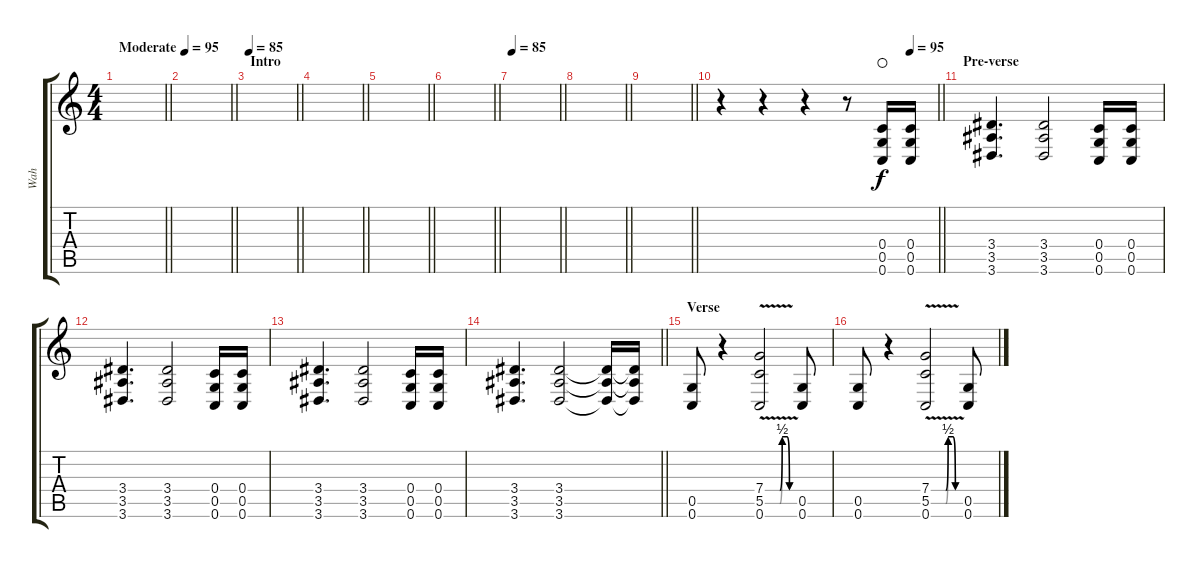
\track ("Wah" "Wah") {instrument overdrivenguitar}
\staff {score tabs}
\tuning (D4 A3 F3 C3 G2 C2) {hide}
\ts (4 4)
\tempo (95 "Moderate")
\clef g2
\barLineRight lightlight
\ks c
|
\barLineRight lightlight
|
\section ("" "Intro")
\tempo 85
\barLineRight lightlight
|
\barLineRight lightlight
|
\barLineRight lightlight
|
\barLineRight lightlight
|
\tempo 85
\barLineRight lightlight
|
\barLineRight lightlight
|
\barLineRight lightlight
|
\tempo (95 0.875)
\barLineRight lightlight
r.4 r.4 r.4 r.8 (0.4 0.5 0.6).16{waho} (0.4 0.5 0.6).16 |
\section ("" "Pre-verse")
(3.4 3.5 3.6).4{d} (3.4 3.5 3.6).2 (0.4 0.5 0.6).16 (0.4 0.5 0.6).16 |
(3.4 3.5 3.6).4{d} (3.4 3.5 3.6).2 (0.4 0.5 0.6).16 (0.4 0.5 0.6).16 |
(3.4 3.5 3.6).4{d} (3.4 3.5 3.6).2 (0.4 0.5 0.6).16 (0.4 0.5 0.6).16 |
\barLineRight lightlight
(3.4 3.5 3.6).4{d} (3.4 3.5 3.6).2 (3.4{t} 3.5{t} 3.6{t}).16 (3.4{t} 3.5{t} 3.6{t}).16 |
\section ("" "Verse")
(0.5 0.6).8 r.4 (7.4{be (custom 0 0 15 0 30 0 35 2 45 2 50 0 60 0)} 5.5{be (custom 0 0 15 0 30 0 35 2 45 2 50 0 60 0)} 0.6{v}).2 (0.5 0.6).8 |
(0.5 0.6).8 r.4 (7.4{be (custom 0 0 15 0 30 0 35 2 45 2 50 0 60 0)} 5.5{be (custom 0 0 15 0 30 0 35 2 45 2 50 0 60 0)} 0.6{v}).2 (0.5 0.6).8
